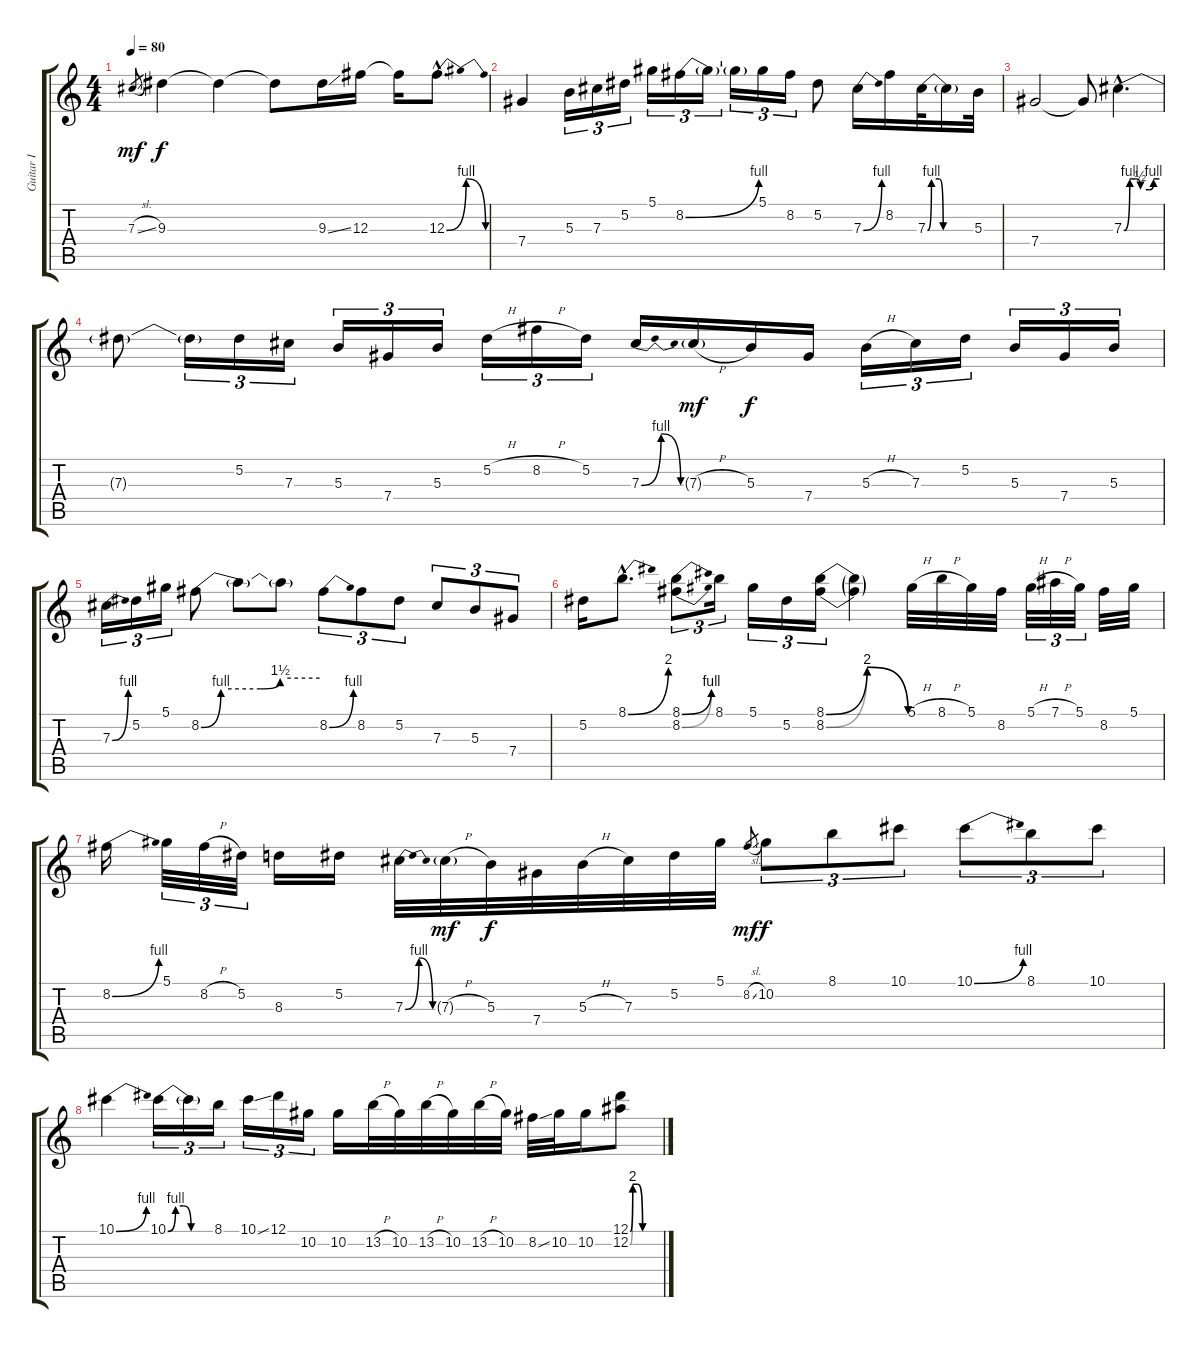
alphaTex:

\track ("Guitar I" "Guitar I") {instrument overdrivenguitar}
\staff {score tabs}
\tuning (Eb4 Bb3 Gb3 Db3 Ab2 Eb2) {hide}
\ts (4 4)
\tempo 80
\clef g2
\ks c
7.3{sl}.8{gr dy mf} 9.3.4{dy f} 9.3{t}.4 9.3{t}.8 9.3{ss}.16 12.3.16 12.3{t}.16 12.3{be (bendrelease 0 0 15 4 30 4 60 0) hac}.8{d} |
7.4.4 5.3.16{tu (3 2)} 7.3.16{tu (3 2)} 5.2.16{tu (3 2)} 5.1.16{tu (3 2)} 8.2{be (bend 0 0 60 4)}.16{tu (3 2)} 8.2{t}.16{tu (3 2)} 8.2{t}.16{tu (3 2)} 5.1.16{tu (3 2)} 8.2.16{tu (3 2)} 5.2.8 7.3{be (bend 0 0 60 4)}.16 8.2.16 7.3{be (custom 0 0 5 4 15 4 20 0 60 0)}.32 7.3{t}.16 5.3.32 |
7.4.2 7.4{t}.8 7.3{be (custom 0 0 10 4 20 4 28 2 43 2 50 4 60 4) hac}.4{d} |
7.3{t}.8 7.3{t}.16{tu (3 2)} 5.2.16{tu (3 2)} 7.3.16{tu (3 2)} 5.3.16{tu (3 2)} 7.4.16{tu (3 2)} 5.3.16{tu (3 2)} 5.2{h}.16{tu (3 2)} 8.2{h}.16{tu (3 2)} 5.2.16{tu (3 2)} 7.3{be (bendrelease 0 0 15 4 30 4 60 0)}.16 7.3{h g}.16{dy mf} 5.3.16{dy f} 7.4.16 5.3{h}.16{tu (3 2)} 7.3.16{tu (3 2)} 5.2.16{tu (3 2)} 5.3.16{tu (3 2)} 7.4.16{tu (3 2)} 5.3.16{tu (3 2)} |
7.3{be (bend 0 0 60 4)}.16{tu (3 2)} 5.2.16{tu (3 2)} 5.1.16{tu (3 2)} 8.2{be (custom 0 0 10 4 30 4 40 6 60 6)}.8 8.2{t}.8 8.2{t}.8 8.2{be (bend 0 0 60 4)}.8{tu (3 2)} 8.2.8{tu (3 2)} 5.2.8{tu (3 2)} 7.3.8{tu (3 2)} 5.3.8{tu (3 2)} 7.4.8{tu (3 2)} |
5.2.16 8.1{be (bend 0 0 60 8) hac}.8{d} (8.1{be (bend 0 0 60 4)} 8.2{be (bend 0 0 60 4)}).8{tu (3 2)} 8.1.16{tu (3 2)} 5.1.16{tu (3 2)} 5.2.16{tu (3 2)} (8.1{be (bendrelease 0 0 10 8 30 8 60 0)} 8.2{be (bendrelease 0 0 10 8 30 8 60 0)}).16{tu (3 2)} (8.1{t} 8.2{t}).4 5.1{h}.32 8.1{h}.32 5.1.32 8.2.32 5.1{h}.32{tu (3 2)} 7.1{h}.32{tu (3 2)} 5.1.32{tu (3 2)} 8.2.32 5.1.32 |
8.2{be (bend 0 0 60 4)}.16 5.1.32{tu (3 2)} 8.2{h}.32{tu (3 2)} 5.2.32{tu (3 2)} 8.3.16 5.2.16 7.3{be (bendrelease 0 0 15 4 30 4 60 0)}.32 7.3{h g}.32{dy mf} 5.3.32{dy f} 7.4.32 5.3{h}.32 7.3.32 5.2.32 5.1.32 8.2{sl}.8{gr dy mf} 10.2.8{tu (3 2) dy f} 8.1.8{tu (3 2)} 10.1.8{tu (3 2)} 10.1{be (bend 0 0 60 4)}.8{tu (3 2)} 8.1.8{tu (3 2)} 10.1.8{tu (3 2)} |
10.1{be (bend 0 0 60 4)}.4 10.1{be (custom 0 0 10 4 20 4 30 0 60 0)}.16{tu (3 2)} 10.1{t}.16{tu (3 2)} 8.1.16{tu (3 2)} 10.1{ss}.16{tu (3 2)} 12.1.16{tu (3 2)} 10.2.16{tu (3 2)} 10.2.16 13.2{h}.32 10.2.32 13.2{h}.32 10.2.32 13.2{h}.32 10.2.32 8.2{ss}.32 10.2.32 10.2.16 (12.1{be (custom 0 0 5 8 15 8 25 0 60 0)} 12.2{be (custom 0 0 5 8 15 8 25 0 60 0)}).8
